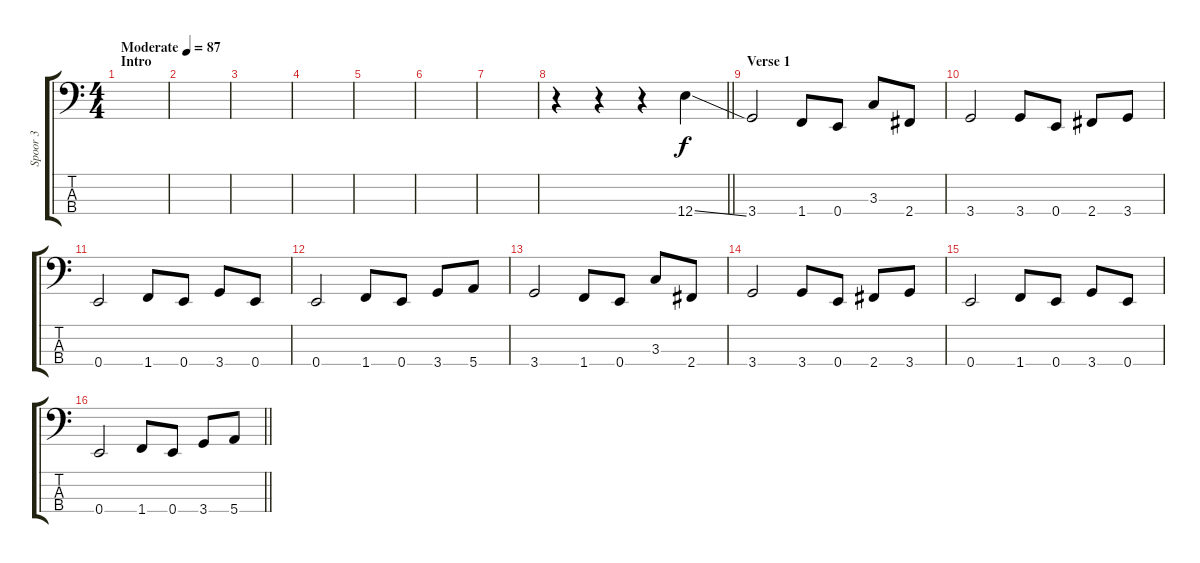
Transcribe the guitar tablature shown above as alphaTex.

\track ("Spoor 3" "Spoor 3") {instrument electricbassfinger}
\staff {score tabs}
\tuning (G2 D2 A1 E1) {hide}
\ts (4 4)
\section ("" "Intro")
\tempo (87 "Moderate")
\clef f4
\ks c
|
|
|
|
|
|
|
\barLineRight lightlight
r.4 r.4 r.4 12.4{ss}.4 |
\section ("" "Verse 1")
3.4.2 1.4.8 0.4.8 3.3.8 2.4.8 |
3.4.2 3.4.8 0.4.8 2.4.8 3.4.8 |
0.4.2 1.4.8 0.4.8 3.4.8 0.4.8 |
0.4.2 1.4.8 0.4.8 3.4.8 5.4.8 |
3.4.2 1.4.8 0.4.8 3.3.8 2.4.8 |
3.4.2 3.4.8 0.4.8 2.4.8 3.4.8 |
0.4.2 1.4.8 0.4.8 3.4.8 0.4.8 |
\barLineRight lightlight
0.4.2 1.4.8 0.4.8 3.4.8 5.4.8
